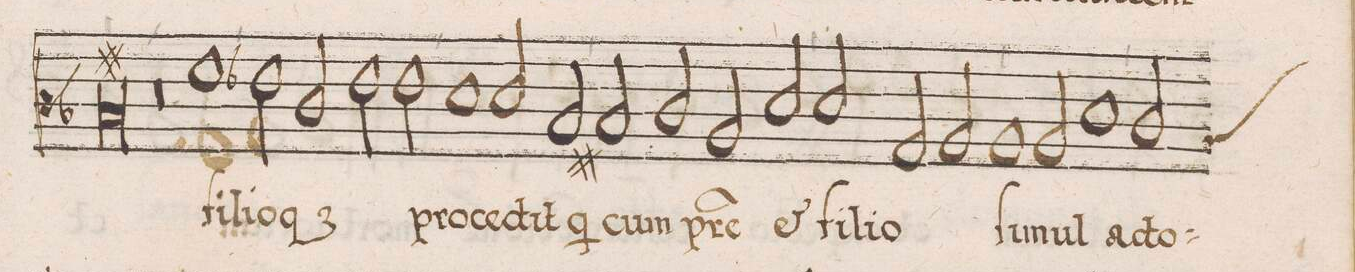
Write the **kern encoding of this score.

**kern	**text
*I"ALTVS	*
*clefC3	*
*k[b-]	*
*met(C|)	*
*M2/1	*
0Bn/	.
=124	=124
0r	.
=125	=125
1f\	fi-
=126	=126
2e-X\	-li-
2c/	-o-
2e-\	-q(ue)
2e-\	pro-
=127	=127
1d\	-ce-
2d/	-dit
2Bn/	q(ui)
=128	=128
2BnX/	cum
2c/	p(at)-
2A/	-re
2d/	e(t)
=129	=129
2d/	fi-
2G/	-li-
2A/	-o
1A/	ſi-
=130	=130
2A/	-mul
1d\	a-
=131	=131
*custos:b-	*
2c/	-do-
*-	*-
